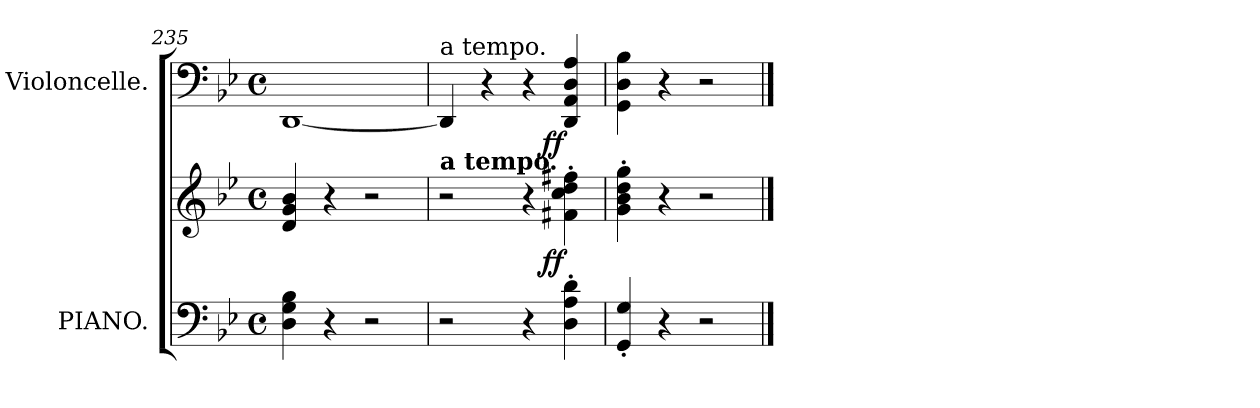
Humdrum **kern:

**kern	**kern	**dynam	**kern	**dynam
*part2	*part2	*part2	*part1	*part1
*staff3	*staff2	*staff2/3	*staff1	*staff1
*I"PIANO.	*	*	*I"Violoncelle.	*
*I'Pno	*	*	*I'Vc	*
*clefF4	*clefG2	*	*clefF4	*
*k[b-e-]	*k[b-e-]	*	*k[b-e-]	*
*M4/4	*M4/4	*	*M4/4	*
*met(c)	*met(c)	*	*met(c)	*
=235	=235	=235	=235	=235
4D 4G 4B-	4d 4g 4b-	.	[1DD!	.
4r	4r	.	.	.
2r	2r	.	.	.
=236	=236	=236	=236	=236
!	!	!	!LO:TX:a:t=a tempo.	!
!	!LO:TX:a:B:t=a tempo.	!	!	!
2r	2r	.	4DD!]	.
.	.	.	4r	.
4r	4r	.	4r	.
!	!	!LO:DY:rj	!	!LO:DY:rj
4D'> 4A'> 4d'>	4f#X'> 4cc'> 4dd'> 4ff#X'>	ff	4DD! 4AA! 4D! 4A!	ff
=237	=237	=237	=237	=237
4GG'< 4G'<	4g'> 4b-'> 4dd'> 4gg'>	.	4GG! 4D! 4B-!	.
4r	4r	.	4r	.
2r	2r	.	2r	.
==	==	==	==	==
*-	*-	*-	*-	*-
